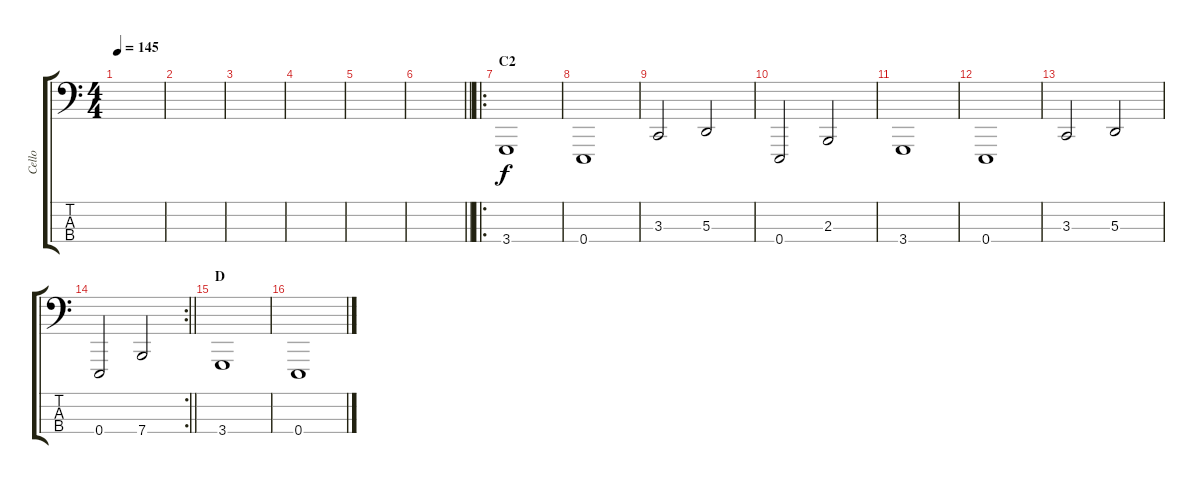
\track ("Cello" "Cello") {instrument cello bank 255}
\staff {score tabs}
\tuning (G2 D2 A1 E1) {hide}
\ts (4 4)
\tempo 145
\clef f4
\ks c
|
|
|
|
|
\barLineRight lightlight
|
\ro
\section ("" "C2")
3.4.1 |
0.4.1 |
3.3.2 5.3.2 |
0.4.2 2.3.2 |
3.4.1 |
0.4.1 |
3.3.2 5.3.2 |
\rc 2
\barLineRight lightlight
0.4.2 7.4.2 |
\section ("" "D")
3.4.1 |
0.4.1
